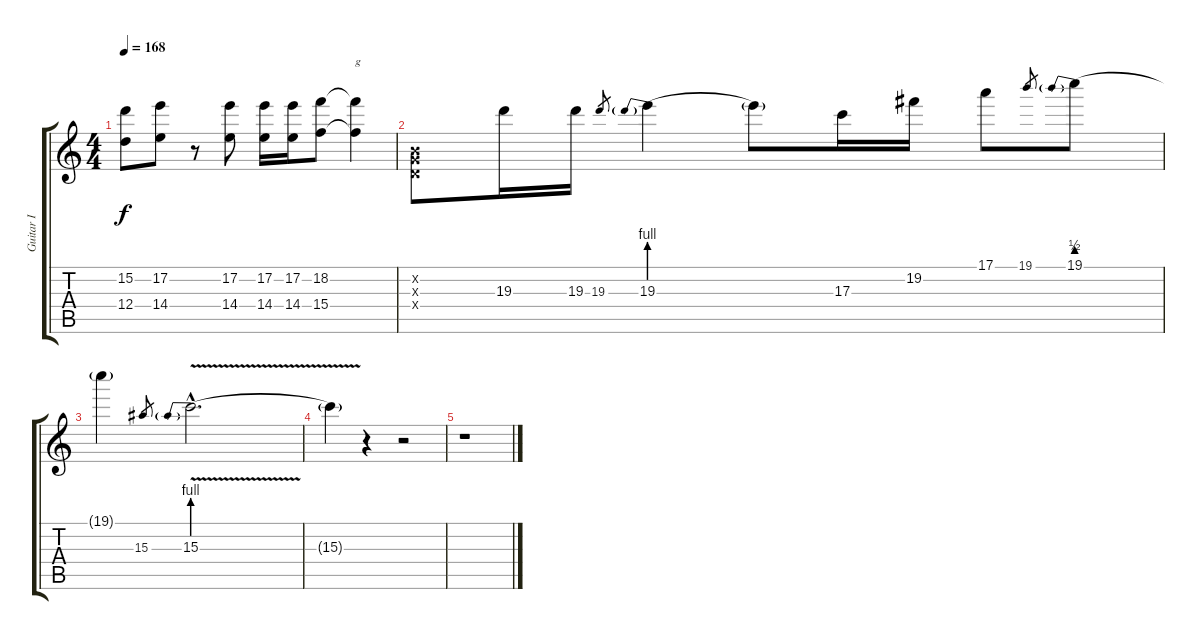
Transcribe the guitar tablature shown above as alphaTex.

\track ("Guitar I" "Guitar I") {instrument distortionguitar}
\staff {score tabs}
\tuning (E4 B3 G3 D3 A2 E2) {hide}
\ts (4 4)
\tempo 168
\clef g2
\ks c
(15.2 12.4).8{dy f} (17.2 14.4).8 r.8 (17.2 14.4).8 (17.2 14.4).16 (17.2 14.4).16 (18.2 15.4).8 (18.2{t} 15.4{t}).4{txt "g"} |
(0.2{x} 0.3{x} 0.4{x}).8 19.3.16 19.3.16 19.3.8{gr} 19.3{be (prebend 0 4 60 4)}.4 19.3{t}.8 17.3.16 19.2.16 17.1.8 19.1.8{gr} 19.1{be (prebend 0 2 60 2)}.8 |
19.1{t}.4 15.3.8{gr} 15.3{be (prebend 0 4 60 4) v hac}.2{d} |
15.3{t}.4 r.4 r.2 |
r.1
